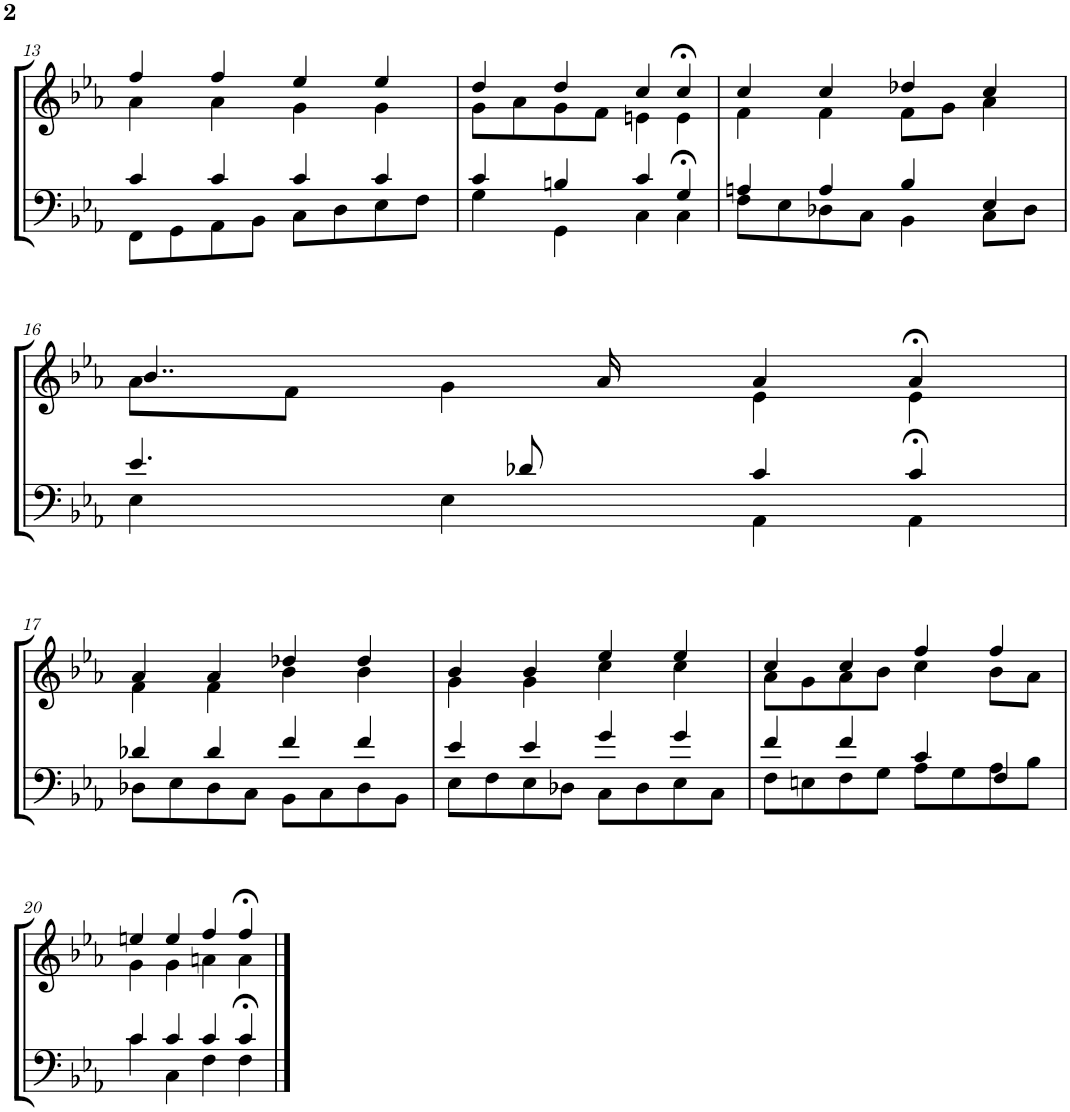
**kern	**kern
*part2	*part1
*staff2	*staff1
*I"Tenor/Baß	*I"Sopran/Alt
!!LO:PB:g=z
*clefF4	*clefG2
*k[b-e-a-]	*k[b-e-a-]
*M4/4	*M4/4
=13	=13
*^	*^
4c/	8FF\L	4ff/	4a-\
.	8GG\	.	.
4c/	8AA-\	4ff/	4a-\
.	8BB-\J	.	.
4c/	8C\L	4ee-/	4g\
.	8D\	.	.
4c/	8E-\	4ee-/	4g\
.	8F\J	.	.
=14	=14	=14	=14
4c/	4G\	4dd/	8g\L
.	.	.	8a-\
4Bn/	4GG\	4dd/	8g\
.	.	.	8f\J
4c/	4C\	4cc/	4en\
4G/	4C>\	4cc>/	4e\
=15	=15	=15	=15
4An/	8F\L	4cc/	4f\
.	8E-\	.	.
4A/	8D-X\	4cc/	4f\
.	8C\J	.	.
4B-/	4BB-\	4dd-X/	8f\L
.	.	.	8g\J
4E-/	8C\L	4cc/	4a-\
.	8D-\J	.	.
!!LO:LB:g=z	!!
=16	=16	=16	=16
4.e-/	4E-\	4..b-/	8a-\L
.	.	.	8f\J
.	4E-\	.	4g\
8d-X/	.	.	.
.	.	16a-/	.
4c/	4AA-\	4a-/	4e-\
4c/	4AA->\	4a->/	4e-\
!!LO:LB:g=z	!!
=17	=17	=17	=17
4d-X/	8D-X\L	4a-/	4f\
.	8E-\	.	.
4d-/	8D-\	4a-/	4f\
.	8C\J	.	.
4f/	8BB-\L	4dd-X/	4b-\
.	8C\	.	.
4f/	8D-\	4dd-/	4b-\
.	8BB-\J	.	.
=18	=18	=18	=18
4e-/	8E-\L	4b-/	4g\
.	8F\	.	.
4e-/	8E-\	4b-/	4g\
.	8D-X\J	.	.
4g/	8C\L	4ee-/	4cc\
.	8D-\	.	.
4g/	8E-\	4ee-/	4cc\
.	8C\J	.	.
=19	=19	=19	=19
4f/	8F\L	4cc/	8a-\L
.	8En\	.	8g\
4f/	8F\	4cc/	8a-\
.	8G\J	.	8b-\J
4c/	8A-\L	4ff/	4cc\
.	8G\	.	.
4F/	8A-\	4ff/	8b-\L
.	8B-\J	.	8a-\J
!!LO:LB:g=z	!!
=20	=20	=20	=20
4c/	4c\	4een/	4g\
4c/	4C\	4ee/	4g\
4c/	4F\	4ff/	4an\
4c/	4F>\	4ff>/	4a\
*v	*v	*	*
*	*v	*v
==	==
*-	*-
